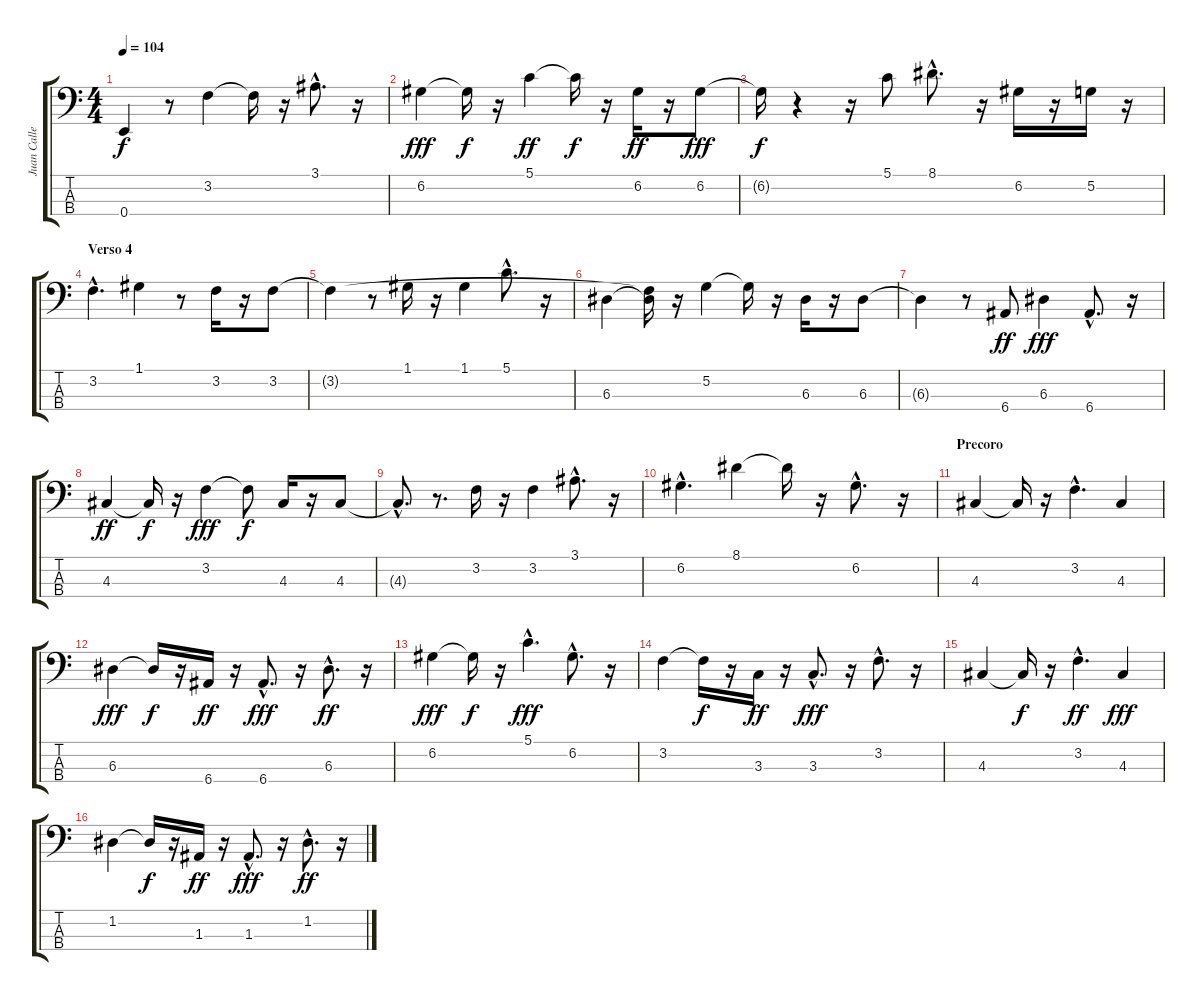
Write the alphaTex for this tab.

\track ("Juan Calleros" "Juan Calle") {instrument electricbassfinger}
\staff {score tabs}
\tuning (G2 D2 A1 E1) {hide}
\ts (4 4)
\tempo 104
\clef f4
\ks c
0.4.4{dy f} r.8 3.2.4 3.2{t}.16 r.16 3.1{hac}.8{d} r.16 |
6.2.4{dy fff} 6.2{t}.16{dy f} r.16 5.1.4{dy ff} 5.1{t}.16{dy f} r.16 6.2.16{dy ff} r.16 6.2.8{dy fff} |
6.2{t}.16{dy f} r.4 r.16 5.1.8 8.1{hac}.8{d} r.16 6.2.16 r.16 5.2.16 r.16 |
\section ("" "Verso 4")
3.2{hac}.4{d} 1.1.4 r.8 3.2.16 r.16 3.2.8 |
3.2{t}.4 r.8 1.1.16 r.16 1.1.4 5.1{hac}.8{d} r.16 |
6.3.4 (3.2{t} 6.3{t}).16 r.16 5.2.4 5.2{t}.16 r.16 6.3.16 r.16 6.3.8 |
6.3{t}.4 r.8 6.4.8{dy ff} 6.3.4{dy fff} 6.4{hac}.8{d} r.16 |
4.3.4{dy ff} 4.3{t}.16{dy f} r.16 3.2.4{dy fff} 3.2{t}.8{dy f} 4.3.16 r.16 4.3.8 |
4.3{hac t}.8{d} r.8{d} 3.2.16 r.16 3.2.4 3.1{hac}.8{d} r.16 |
6.2{hac}.4{d} 8.1.4 8.1{t}.16 r.16 6.2{hac}.8{d} r.16 |
\section ("" "Precoro")
4.3.4 4.3{t}.16 r.16 3.2{hac}.4{d} 4.3.4 |
6.3.4{dy fff} 6.3{t}.16{dy f} r.16 6.4.16{dy ff} r.16 6.4{hac}.8{d dy fff} r.16 6.3{hac}.8{d dy ff} r.16 |
6.2.4{dy fff} 6.2{t}.16{dy f} r.16 5.1{hac}.4{d dy fff} 6.2{hac}.8{d} r.16 |
3.2.4 3.2{t}.16{dy f} r.16 3.3.16{dy ff} r.16 3.3{hac}.8{d dy fff} r.16 3.2{hac}.8{d} r.16 |
4.3.4 4.3{t}.16{dy f} r.16 3.2{hac}.4{d dy ff} 4.3.4{dy fff} |
1.2.4 1.2{t}.16{dy f} r.16 1.3.16{dy ff} r.16 1.3{hac}.8{d dy fff} r.16 1.2{hac}.8{d dy ff} r.16
